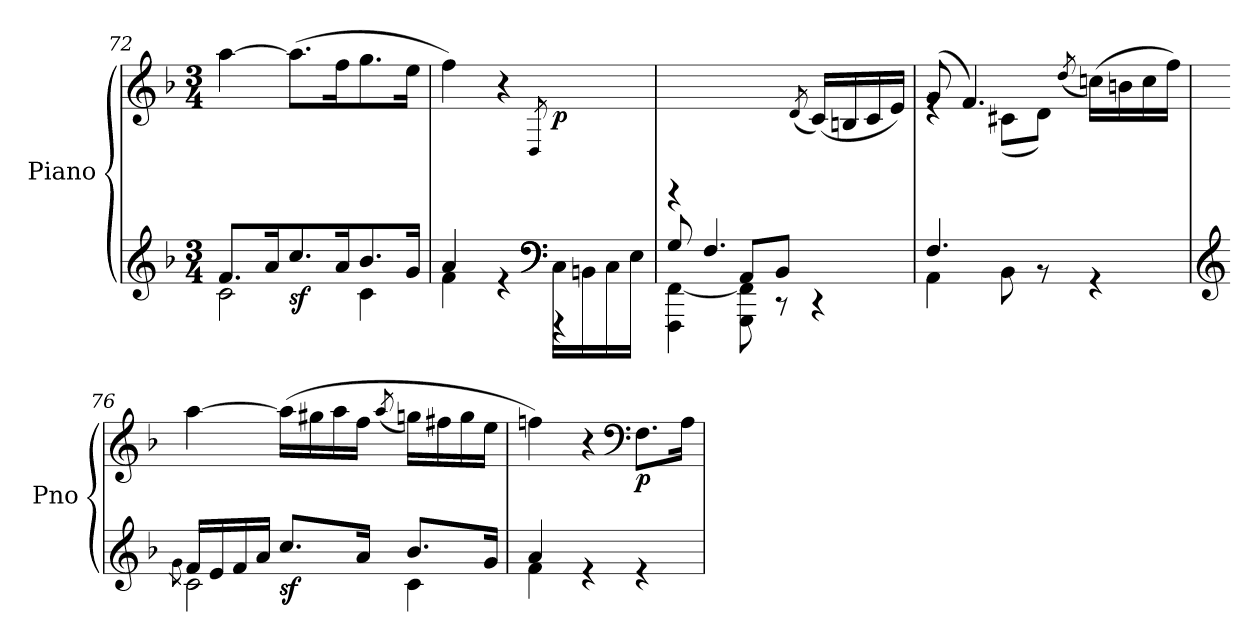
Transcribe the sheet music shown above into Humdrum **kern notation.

**kern	**kern	**dynam
*part1	*part1	*part1
*staff2	*staff1	*staff1/2
*I"Piano	*	*
*I'Pno	*	*
*clefG2	*clefG2	*
*k[b-]	*k[b-]	*
*M3/4	*M3/4	*
=72	=72	=72
*^	*	*
*	*^	*	*
2.ryy	8.f/L	2c\	[4aa\	.
.	16a/K	.	.	.
!	!	!	!	!LO:DY:b=2
.	8.cc/	.	(8.aa\L]	sf
.	16a/K	.	16ff\K	.
.	8.b-/	4c\	8.gg\	.
.	16g/Jk	.	16ee\Jk	.
!!LO:LB:g=z
=73	=73	=73	=73	=73
*	*	*^	*	*
2ryy	2.ryy	4a/	4f\	4ff\)	.
.	.	4r	2ryy	4r	.
*clefF4	*	*	*	*	*
.	.	.	.	(>8qD/	.
!	!	!	!	!	!LO:DY:b
16C\LL)	.	4rFFF	.	4ryy	p
16BBn\	.	.	.	.	.
16C\	.	.	.	.	.
16E\JJ	.	.	.	.	.
=74	=74	=74	=74	=74	=74
*	*	*	*	*^	*
8G/	4ryy	2.ryy	4FFF\ [4FF\	2ryy	4rCC	.
4.F/	.	.	.	.	.	.
.	8AA/L	.	8GGG\ 8FF\]	.	2ryy	.
.	8BB-/J	.	8rCC	.	.	.
.	.	.	.	(8qd/	.	.
4ryy	4ryy	.	4rCC	(>16c/LL)	.	.
.	.	.	.	16Bn/	.	.
.	.	.	.	16c/	.	.
.	.	.	.	16e/JJ)	.	.
*	*	*v	*v	*	*	*
=75	=75	=75	=75	=75	=75
2.ryy	4.F/	4AA\	(8g/	4re	.
.	.	.	4.f/)	.	.
.	.	8BB-\	.	(8c#X\L	.
.	8r	4.ryy	.	8d\J)	.
.	.	.	(8qdd/	.	.
.	4r	.	(>16ccn\LL)	4ryy	.
.	.	.	16bn\	.	.
.	.	.	16cc\	.	.
.	.	.	16ff\JJ)	.	.
*	*	*	*v	*v	*
!!LO:LB:g=z
=76	=76	=76	=76	=76
*clefG2	*	*	*	*
.	8qg\	.	.	.
2.ryy	16f/LL	2c\	[4aa\	.
.	16e/	.	.	.
.	16f/	.	.	.
.	16a/JJ	.	.	.
!	!	!	!	!LO:DY:b=2
.	8.cc/L	.	(16aa\LL]	sf
.	.	.	16gg#X\	.
.	.	.	16aa\	.
.	16a/Jk	.	16ff\JJ	.
.	.	.	(8qaa/	.
.	8.b-/L	4c\	16ggn\LL)	.
.	.	.	16ff#X\	.
.	.	.	16gg\	.
.	16g/Jk	.	16ee\JJ	.
=77	=77	=77	=77	=77
2.ryy	4a/	4f\	4ffn\)	.
.	4r	2ryy	4r	.
*	*	*	*clefF4	*
!	!	!	!	!LO:DY:b
.	4r	.	8.F\L	p
.	.	.	16A\Jk	.
*v	*v	*v	*	*
=	=	=
*-	*-	*-
